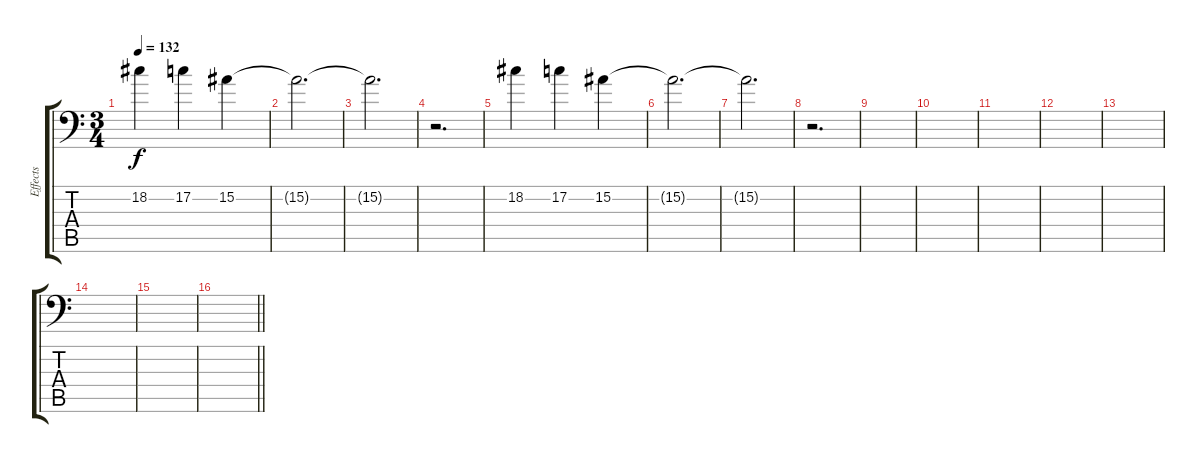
\track ("Effects" "Effects") {instrument pad4choir}
\staff {score tabs}
\tuning (C4 G3 Eb3 Bb2 F2 Bb1) {hide}
\ts (3 4)
\tempo 132
\clef f4
\ks c
18.2.4{dy f volume 11} 17.2.4 15.2.4 |
15.2{t}.2{d volume 3} |
15.2{t}.2{d} |
r.2{d} |
18.2.4{volume 11} 17.2.4 15.2.4 |
15.2{t}.2{d volume 3} |
15.2{t}.2{d} |
r.2{d} |
|
|
|
|
|
|
|
\barLineRight lightlight
